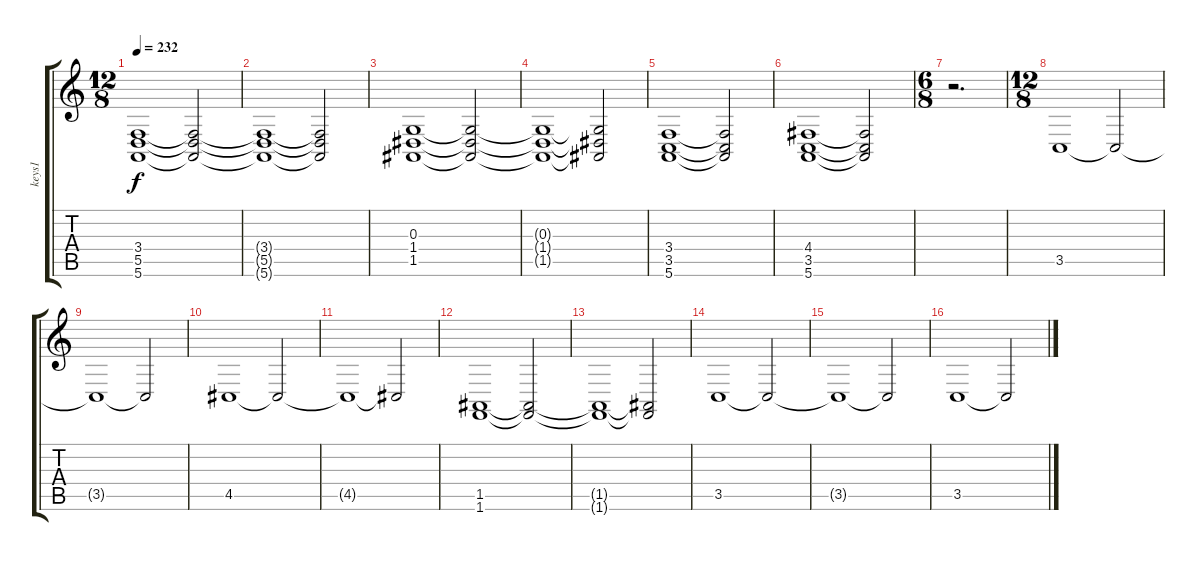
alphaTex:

\track ("keys1" "keys1") {instrument choiraahs}
\staff {score tabs}
\tuning (E4 B3 G3 D3 A2 E2) {hide}
\ts (12 8)
\tempo 232
\clef g2
\ks c
(3.4 5.5 5.6).1{dy f} (3.4{t} 5.5{t} 5.6{t}).2 |
(3.4{t} 5.5{t} 5.6{t}).1 (3.4{t} 5.5{t} 5.6{t}).2 |
(0.3 1.4 1.5).1 (0.3{t} 1.4{t} 1.5{t}).2 |
(0.3{t} 1.4{t} 1.5{t}).1 (0.3{t} 1.4{t} 1.5{t}).2 |
(3.4 3.5 5.6).1 (3.4{t} 3.5{t} 5.6{t}).2 |
(4.4 3.5 5.6).1 (4.4{t} 3.5{t} 5.6{t}).2 |
\ts (6 8)
r.2{d} |
\ts (12 8)
3.5.1 3.5{t}.2 |
3.5{t}.1 3.5{t}.2 |
4.5.1 4.5{t}.2 |
4.5{t}.1 4.5{t}.2 |
(1.5 1.6).1 (1.5{t} 1.6{t}).2 |
(1.5{t} 1.6{t}).1 (1.5{t} 1.6{t}).2 |
3.5.1 3.5{t}.2 |
3.5{t}.1 3.5{t}.2 |
3.5.1 3.5{t}.2
